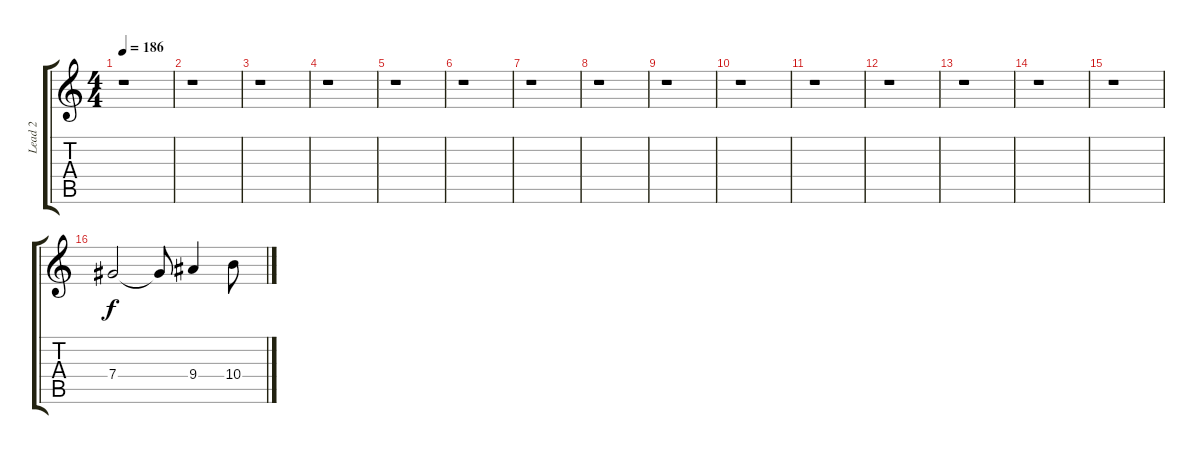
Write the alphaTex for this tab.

\track ("Lead 2" "Lead 2") {instrument overdrivenguitar}
\staff {score tabs}
\tuning (Eb4 Bb3 Gb3 Db3 Ab2 Eb2) {hide}
\ts (4 4)
\tempo 186
\clef g2
\ks c
r.1{dy f} |
r.1 |
r.1 |
r.1 |
r.1 |
r.1 |
r.1 |
r.1 |
r.1 |
r.1 |
r.1 |
r.1 |
r.1 |
r.1 |
r.1 |
7.4.2 7.4{t}.8 9.4.4 10.4.8
